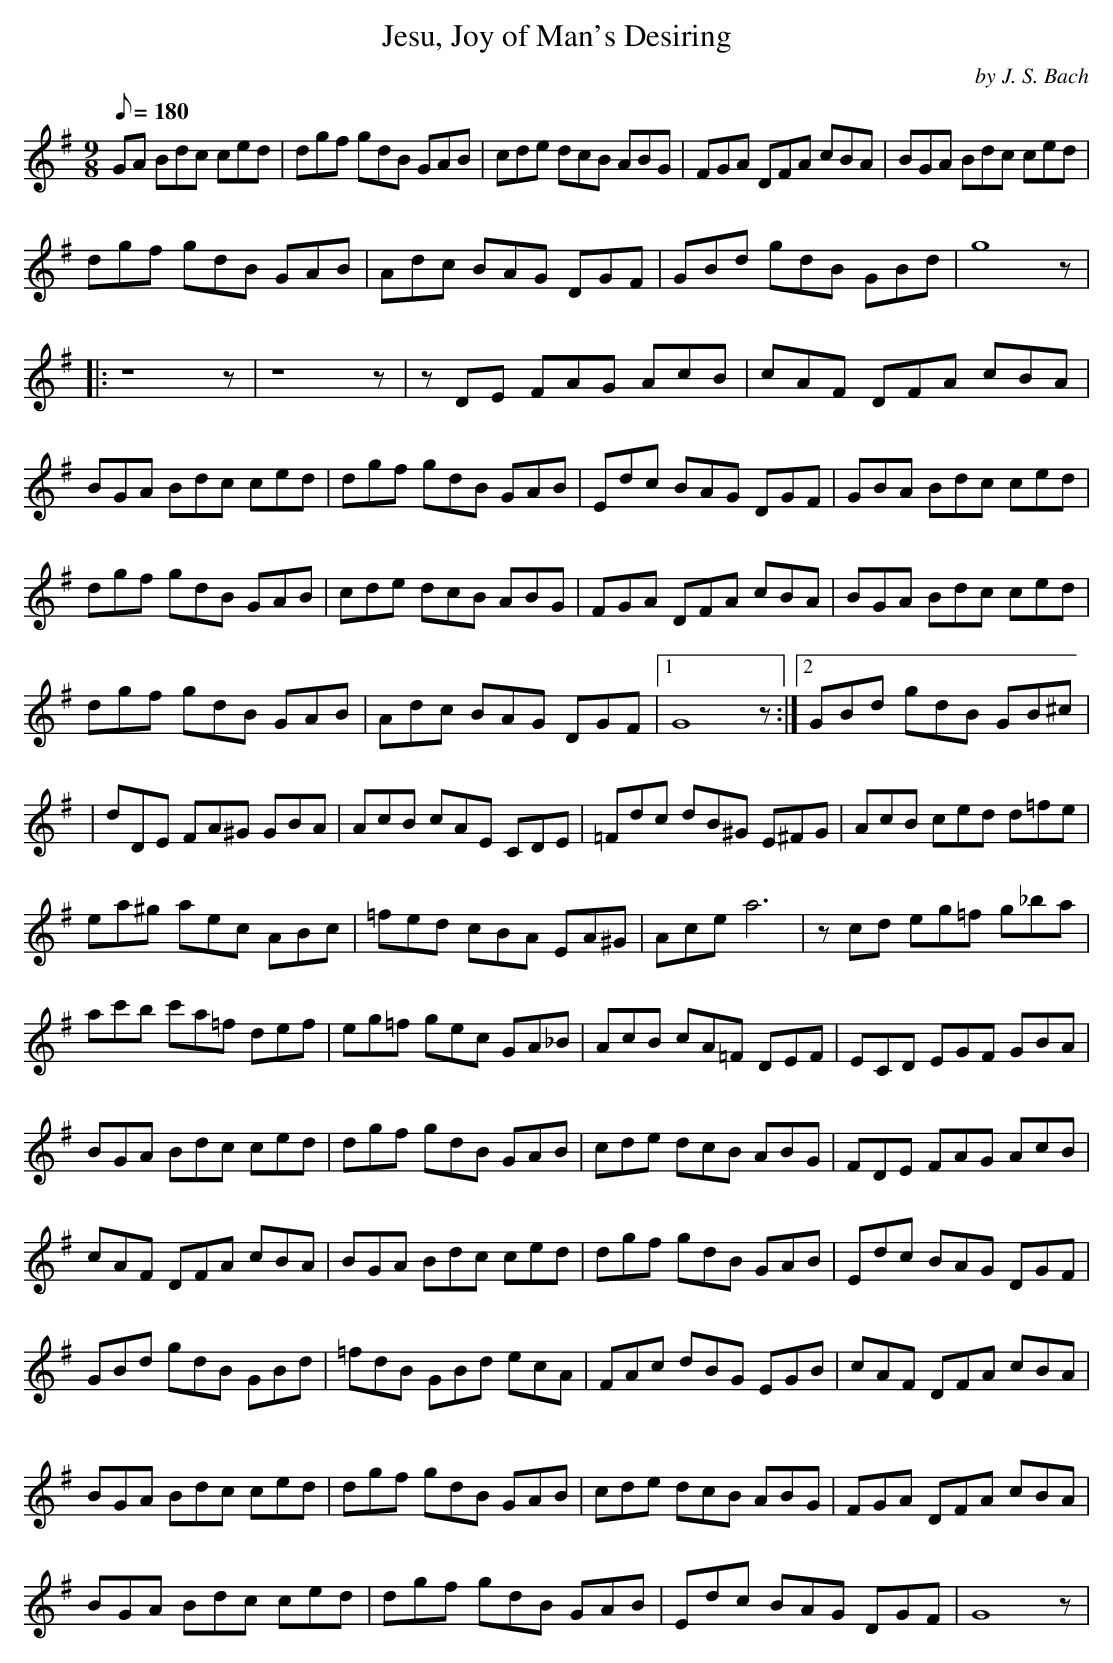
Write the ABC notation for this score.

X:1
T:Jesu, Joy of Man's Desiring
C:by J. S. Bach
M:9/8
L:1/8
Q:1/8=180
K:G
GA Bdc ced|dgf gdB GAB|cde dcB ABG|FGA DFA cBA|BGA Bdc ced|
dgf gdB GAB|Adc BAG DGF|GBd gdB GBd|g8z |
|:z8z|z8z|zDE FAG AcB|cAF DFA cBA|
BGA Bdc ced|dgf gdB GAB|Edc BAG DGF|GBA Bdc ced|
dgf gdB GAB|cde dcB ABG|FGA DFA cBA|BGA Bdc ced|
dgf gdB GAB|Adc BAG DGF|1 G8z:|2 GBd gdB GB^c|
|dDE FA^G GBA|AcB cAE CDE|=Fdc dB^G E^FG|AcB ced d=fe|
ea^g aec ABc|=fed cBA EA^G|Ace a6|zcd eg=f g_ba|
ac'b c'a=f def|eg=f gec GA_B|AcB cA=F DEF|ECD EGF GBA|
BGA Bdc ced|dgf gdB GAB|cde dcB ABG|FDE FAG AcB|
cAF DFA cBA|BGA Bdc ced|dgf gdB GAB|Edc BAG DGF|
GBd gdB GBd|=fdB GBd ecA|FAc dBG EGB|cAF DFA cBA|
BGA Bdc ced|dgf gdB GAB|cde dcB ABG|FGA DFA cBA|
BGA Bdc ced|dgf gdB GAB|Edc BAG DGF|G8z|
